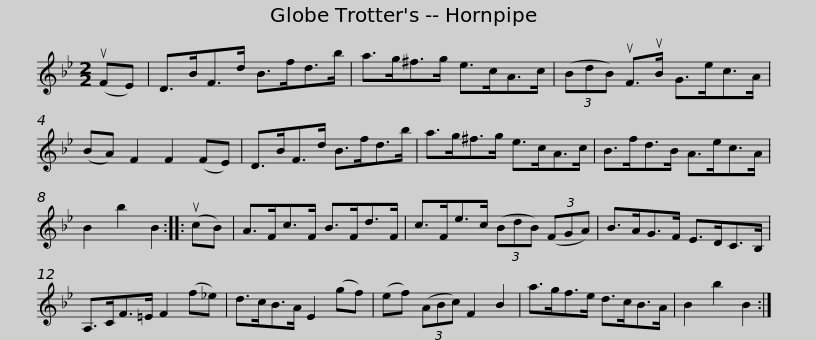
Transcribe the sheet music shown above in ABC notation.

X:1
L:1/8
M:2/2
I:linebreak $
K:Bb
V:1 treble
V:1
 (uFE) | D>BF>d B>fd>b | a>g^f>g e>cA>c | (3(BdB) uF>uB G>ec>A | (BA) F2 F2 (FE) |$ %5
 D>BF>d B>fd>b | a>g^f>g e>cA>c | B>fd>B A>ec>A | B2 b2 B2 :: (ucB) |$ %10
 A>Fc>F B>Fd>F | c>Fe>c (3(BdB) (3(FGA) | B>AG>F E>DC>B, | A,>CF>=E F2 (f_e) |$ d>cB>A E2 (gf) | %15
 (ef) (3(ABc) F2 B2 | a>gf>e d>cB>A | B2 b2 B2 :| %18
